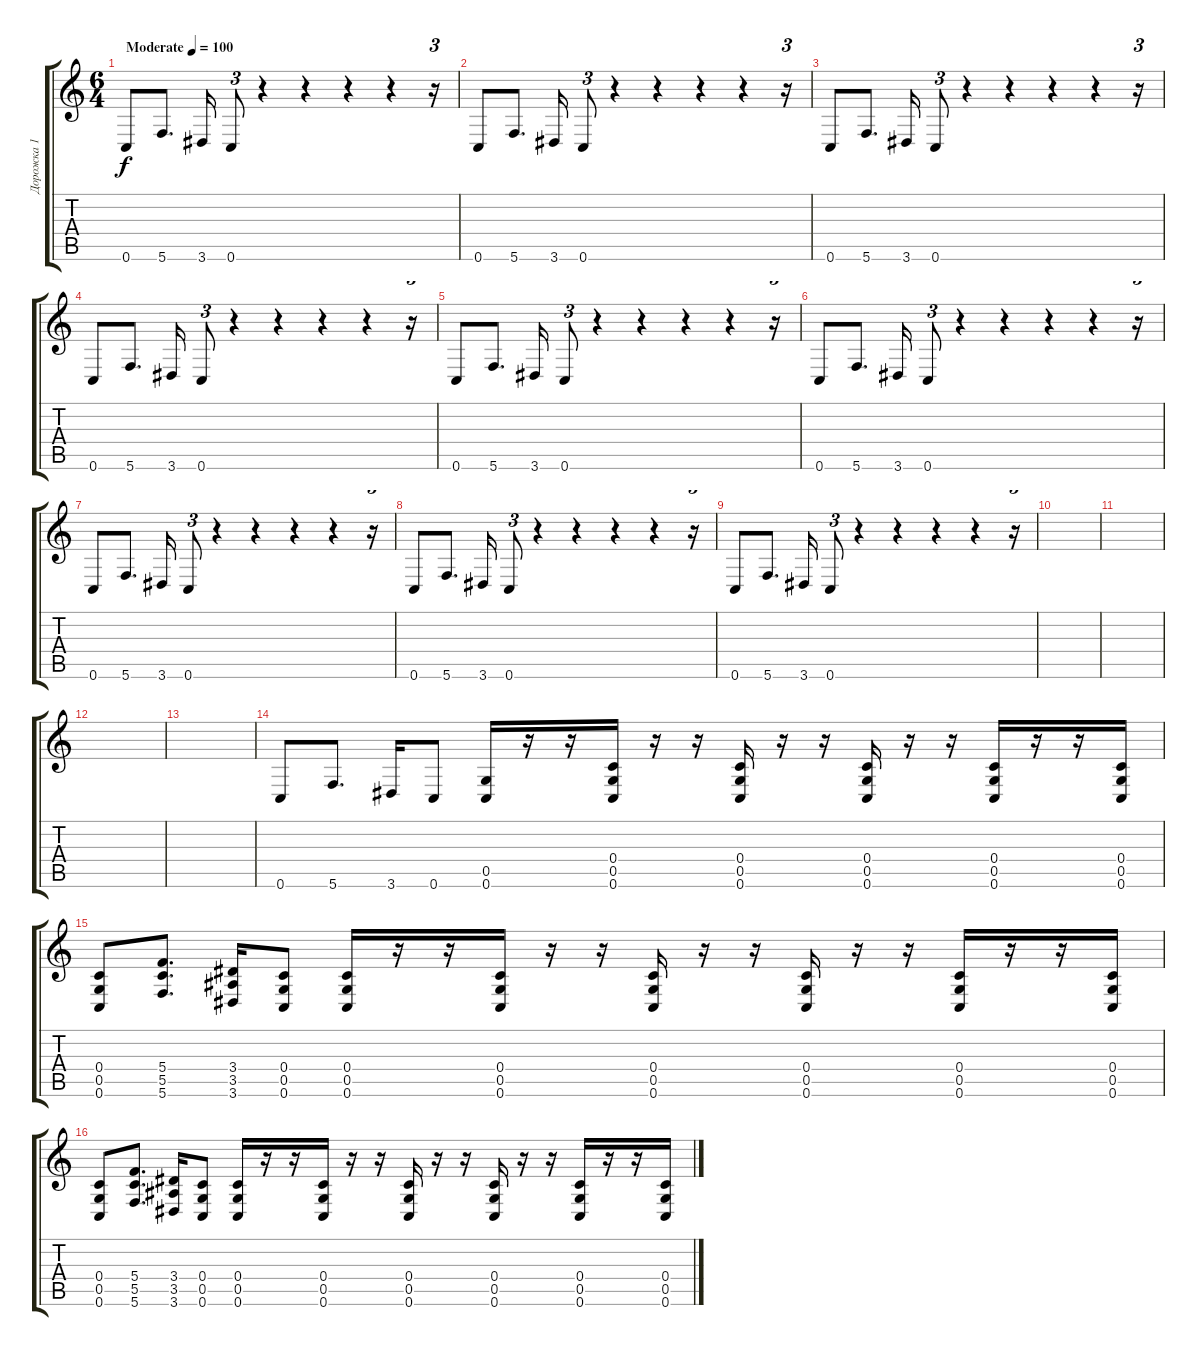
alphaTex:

\track ("Дорожка 1" "Дорожка 1") {instrument distortionguitar}
\staff {score tabs}
\tuning (D4 A3 F3 C3 G2 C2) {hide}
\ts (6 4)
\tempo (100 "Moderate")
\clef g2
\ks c
0.6.8{dy f instrument distortionguitar} 5.6.8{d} 3.6.16 0.6.8{tu (3 2)} r.4 r.4 r.4 r.4 r.16{tu (3 2)} |
0.6.8 5.6.8{d} 3.6.16 0.6.8{tu (3 2)} r.4 r.4 r.4 r.4 r.16{tu (3 2)} |
0.6.8 5.6.8{d} 3.6.16 0.6.8{tu (3 2)} r.4 r.4 r.4 r.4 r.16{tu (3 2)} |
0.6.8 5.6.8{d} 3.6.16 0.6.8{tu (3 2)} r.4 r.4 r.4 r.4 r.16{tu (3 2)} |
0.6.8 5.6.8{d} 3.6.16 0.6.8{tu (3 2)} r.4 r.4 r.4 r.4 r.16{tu (3 2)} |
0.6.8 5.6.8{d} 3.6.16 0.6.8{tu (3 2)} r.4 r.4 r.4 r.4 r.16{tu (3 2)} |
0.6.8 5.6.8{d} 3.6.16 0.6.8{tu (3 2)} r.4 r.4 r.4 r.4 r.16{tu (3 2)} |
0.6.8 5.6.8{d} 3.6.16 0.6.8{tu (3 2)} r.4 r.4 r.4 r.4 r.16{tu (3 2)} |
0.6.8 5.6.8{d} 3.6.16 0.6.8{tu (3 2)} r.4 r.4 r.4 r.4 r.16{tu (3 2)} |
|
|
|
|
0.6.8 5.6.8{d} 3.6.16 0.6.8 (0.5 0.6).16 r.16 r.16 (0.4 0.5 0.6).16 r.16 r.16 (0.4 0.5 0.6).16 r.16 r.16 (0.4 0.5 0.6).16 r.16 r.16 (0.4 0.5 0.6).16 r.16 r.16 (0.4 0.5 0.6).16 |
(0.4 0.5 0.6).8 (5.4 5.5 5.6).8{d} (3.4 3.5 3.6).16 (0.4 0.5 0.6).8 (0.4 0.5 0.6).16 r.16 r.16 (0.4 0.5 0.6).16 r.16 r.16 (0.4 0.5 0.6).16 r.16 r.16 (0.4 0.5 0.6).16 r.16 r.16 (0.4 0.5 0.6).16 r.16 r.16 (0.4 0.5 0.6).16 |
(0.4 0.5 0.6).8 (5.4 5.5 5.6).8{d} (3.4 3.5 3.6).16 (0.4 0.5 0.6).8 (0.4 0.5 0.6).16 r.16 r.16 (0.4 0.5 0.6).16 r.16 r.16 (0.4 0.5 0.6).16 r.16 r.16 (0.4 0.5 0.6).16 r.16 r.16 (0.4 0.5 0.6).16 r.16 r.16 (0.4 0.5 0.6).16
